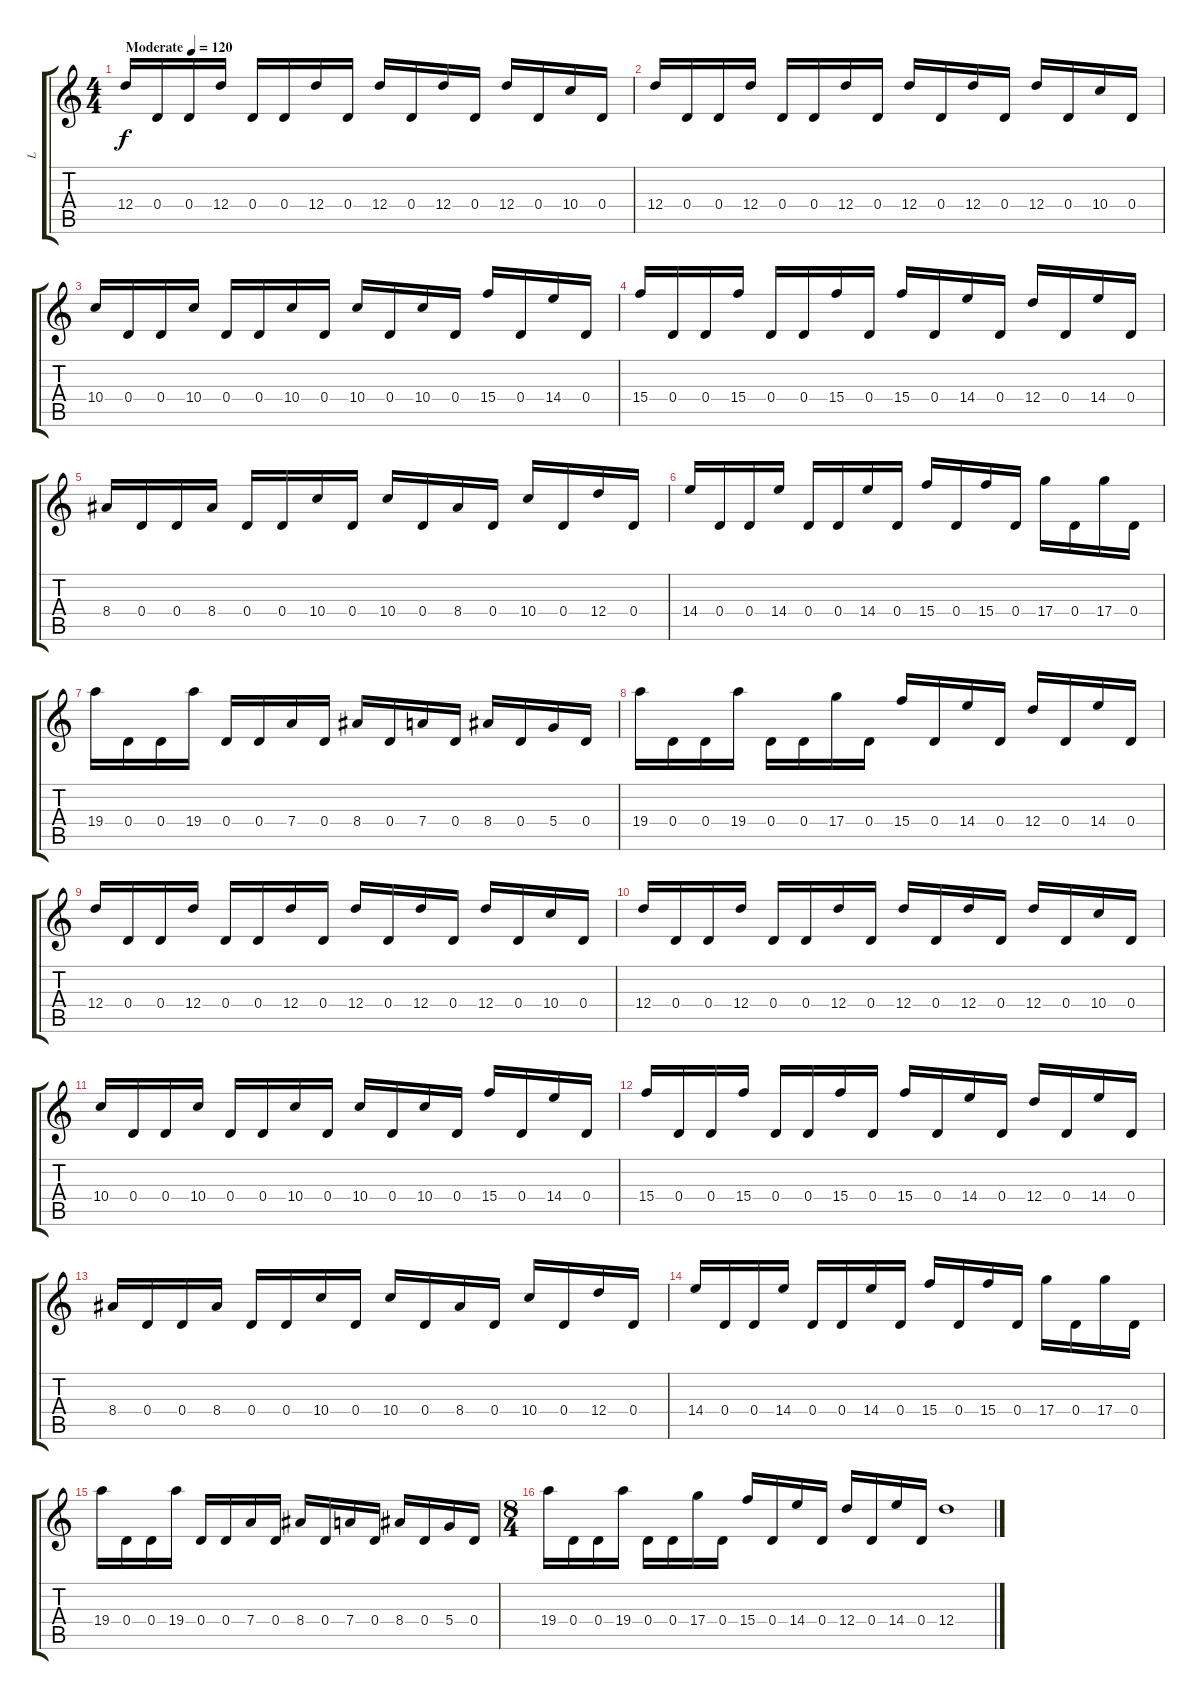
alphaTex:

\track ("L" "L") {instrument distortionguitar}
\staff {score tabs}
\tuning (E4 B3 G3 D3 A2 D2) {hide}
\ts (4 4)
\tempo (120 "Moderate")
\clef g2
\ks c
12.4.16{dy f instrument distortionguitar} 0.4.16 0.4.16 12.4.16 0.4.16 0.4.16 12.4.16 0.4.16 12.4.16 0.4.16 12.4.16 0.4.16 12.4.16 0.4.16 10.4.16 0.4.16 |
12.4.16 0.4.16 0.4.16 12.4.16 0.4.16 0.4.16 12.4.16 0.4.16 12.4.16 0.4.16 12.4.16 0.4.16 12.4.16 0.4.16 10.4.16 0.4.16 |
10.4.16 0.4.16 0.4.16 10.4.16 0.4.16 0.4.16 10.4.16 0.4.16 10.4.16 0.4.16 10.4.16 0.4.16 15.4.16 0.4.16 14.4.16 0.4.16 |
15.4.16 0.4.16 0.4.16 15.4.16 0.4.16 0.4.16 15.4.16 0.4.16 15.4.16 0.4.16 14.4.16 0.4.16 12.4.16 0.4.16 14.4.16 0.4.16 |
8.4.16 0.4.16 0.4.16 8.4.16 0.4.16 0.4.16 10.4.16 0.4.16 10.4.16 0.4.16 8.4.16 0.4.16 10.4.16 0.4.16 12.4.16 0.4.16 |
14.4.16 0.4.16 0.4.16 14.4.16 0.4.16 0.4.16 14.4.16 0.4.16 15.4.16 0.4.16 15.4.16 0.4.16 17.4.16 0.4.16 17.4.16 0.4.16 |
19.4.16 0.4.16 0.4.16 19.4.16 0.4.16 0.4.16 7.4.16 0.4.16 8.4.16 0.4.16 7.4.16 0.4.16 8.4.16 0.4.16 5.4.16 0.4.16 |
19.4.16 0.4.16 0.4.16 19.4.16 0.4.16 0.4.16 17.4.16 0.4.16 15.4.16 0.4.16 14.4.16 0.4.16 12.4.16 0.4.16 14.4.16 0.4.16 |
12.4.16 0.4.16 0.4.16 12.4.16 0.4.16 0.4.16 12.4.16 0.4.16 12.4.16 0.4.16 12.4.16 0.4.16 12.4.16 0.4.16 10.4.16 0.4.16 |
12.4.16 0.4.16 0.4.16 12.4.16 0.4.16 0.4.16 12.4.16 0.4.16 12.4.16 0.4.16 12.4.16 0.4.16 12.4.16 0.4.16 10.4.16 0.4.16 |
10.4.16 0.4.16 0.4.16 10.4.16 0.4.16 0.4.16 10.4.16 0.4.16 10.4.16 0.4.16 10.4.16 0.4.16 15.4.16 0.4.16 14.4.16 0.4.16 |
15.4.16 0.4.16 0.4.16 15.4.16 0.4.16 0.4.16 15.4.16 0.4.16 15.4.16 0.4.16 14.4.16 0.4.16 12.4.16 0.4.16 14.4.16 0.4.16 |
8.4.16 0.4.16 0.4.16 8.4.16 0.4.16 0.4.16 10.4.16 0.4.16 10.4.16 0.4.16 8.4.16 0.4.16 10.4.16 0.4.16 12.4.16 0.4.16 |
14.4.16 0.4.16 0.4.16 14.4.16 0.4.16 0.4.16 14.4.16 0.4.16 15.4.16 0.4.16 15.4.16 0.4.16 17.4.16 0.4.16 17.4.16 0.4.16 |
19.4.16 0.4.16 0.4.16 19.4.16 0.4.16 0.4.16 7.4.16 0.4.16 8.4.16 0.4.16 7.4.16 0.4.16 8.4.16 0.4.16 5.4.16 0.4.16 |
\ts (8 4)
19.4.16 0.4.16 0.4.16 19.4.16 0.4.16 0.4.16 17.4.16 0.4.16 15.4.16 0.4.16 14.4.16 0.4.16 12.4.16 0.4.16 14.4.16 0.4.16 12.4.1
